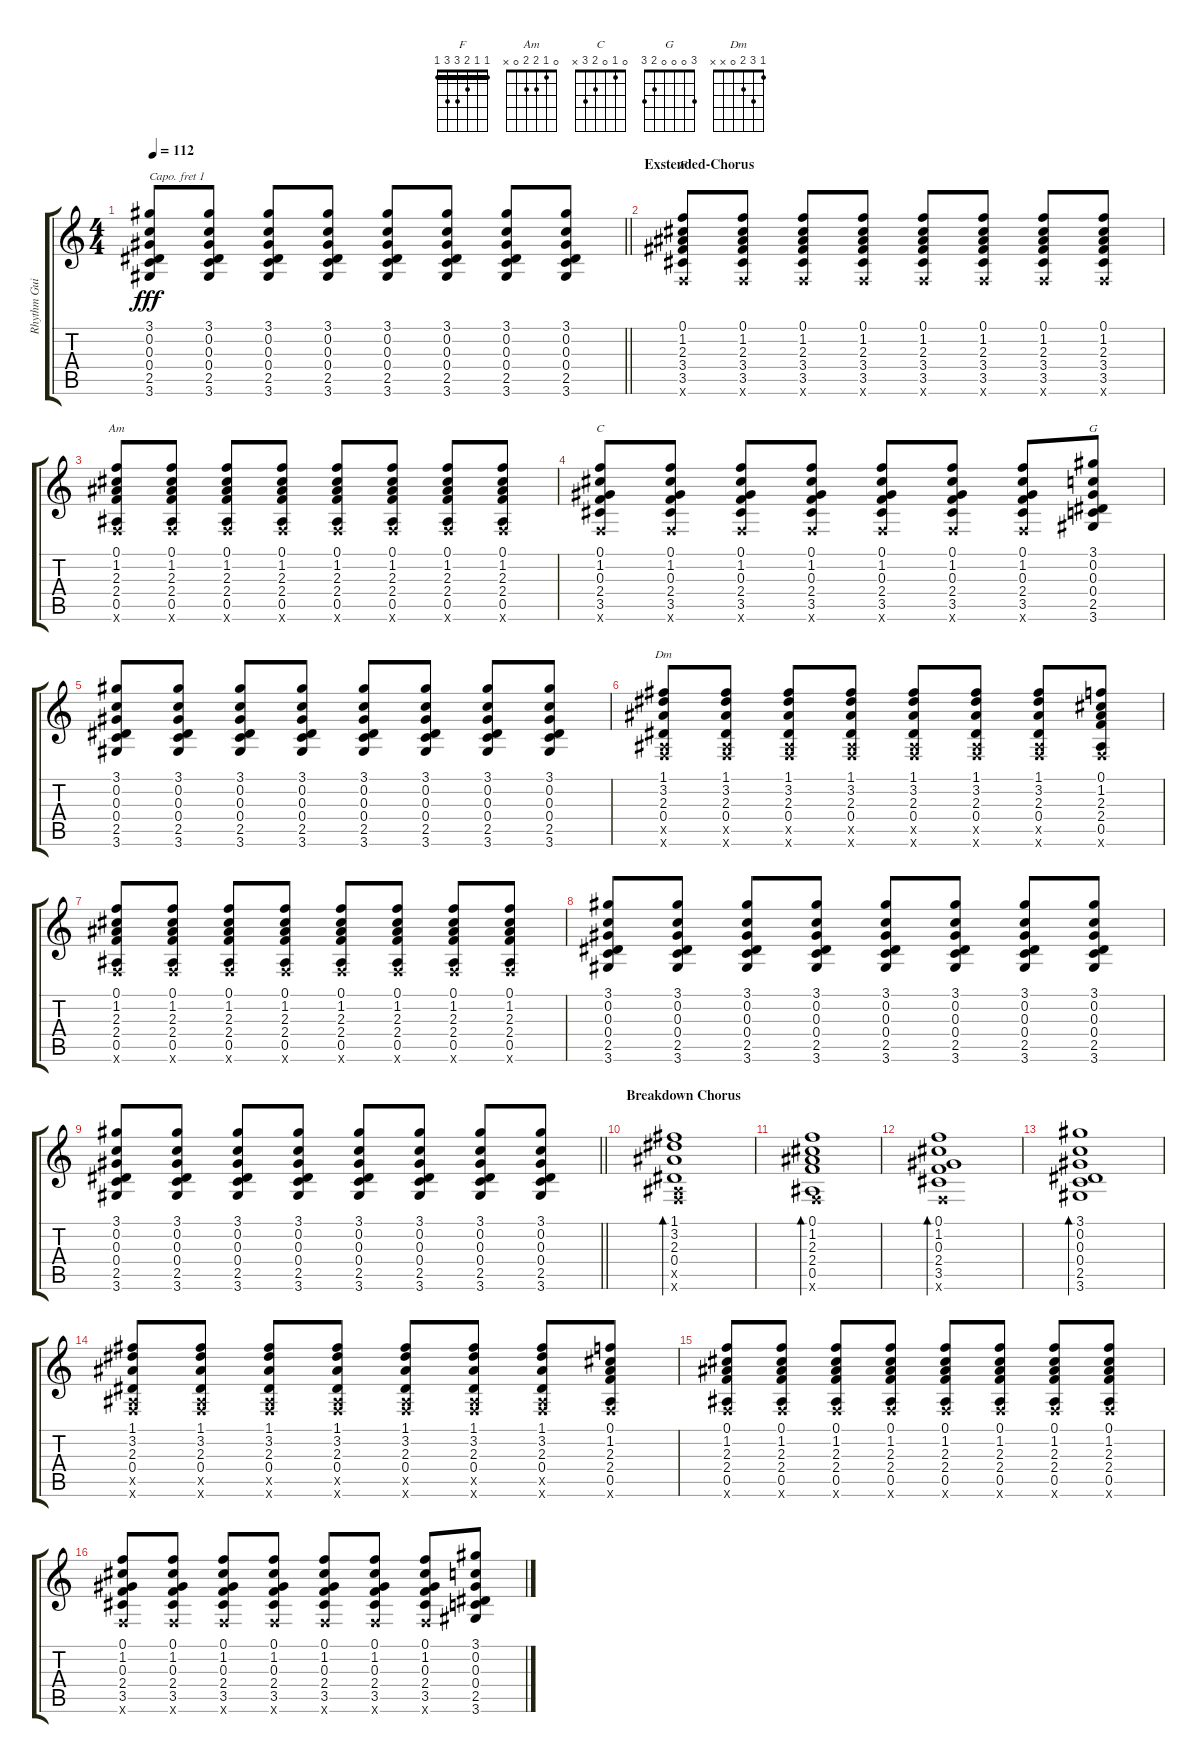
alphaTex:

\track ("Rhythm Guitar (Acoustic)" "Rhythm Gui") {instrument acousticguitarsteel}
\staff {score tabs}
\capo 1
\tuning (E4 B3 G3 D3 A2 E2) {hide}
\chord ("F" 1 1 2 3 3 1) {barre 1}
\chord ("Am" 0 1 2 2 0 x)
\chord ("C" 0 1 0 2 3 x)
\chord ("G" 3 0 0 0 2 3)
\chord ("Dm" 1 3 2 0 x x)
\ts (4 4)
\tempo 112
\clef g2
\barLineRight lightlight
\ks c
(3.1 0.2 0.3 0.4 2.5 3.6).8{dy fff} (3.1 0.2 0.3 0.4 2.5 3.6).8 (3.1 0.2 0.3 0.4 2.5 3.6).8 (3.1 0.2 0.3 0.4 2.5 3.6).8 (3.1 0.2 0.3 0.4 2.5 3.6).8 (3.1 0.2 0.3 0.4 2.5 3.6).8 (3.1 0.2 0.3 0.4 2.5 3.6).8 (3.1 0.2 0.3 0.4 2.5 3.6).8 |
\section ("" "Exstended-Chorus")
(0.1 1.2 2.3 3.4 3.5 0.6{x}).8{ch "F"} (0.1 1.2 2.3 3.4 3.5 0.6{x}).8 (0.1 1.2 2.3 3.4 3.5 0.6{x}).8 (0.1 1.2 2.3 3.4 3.5 0.6{x}).8 (0.1 1.2 2.3 3.4 3.5 0.6{x}).8 (0.1 1.2 2.3 3.4 3.5 0.6{x}).8 (0.1 1.2 2.3 3.4 3.5 0.6{x}).8 (0.1 1.2 2.3 3.4 3.5 0.6{x}).8 |
(0.1 1.2 2.3 2.4 0.5 0.6{x}).8{ch "Am"} (0.1 1.2 2.3 2.4 0.5 0.6{x}).8 (0.1 1.2 2.3 2.4 0.5 0.6{x}).8 (0.1 1.2 2.3 2.4 0.5 0.6{x}).8 (0.1 1.2 2.3 2.4 0.5 0.6{x}).8 (0.1 1.2 2.3 2.4 0.5 0.6{x}).8 (0.1 1.2 2.3 2.4 0.5 0.6{x}).8 (0.1 1.2 2.3 2.4 0.5 0.6{x}).8 |
(0.1 1.2 0.3 2.4 3.5 0.6{x}).8{ch "C"} (0.1 1.2 0.3 2.4 3.5 0.6{x}).8 (0.1 1.2 0.3 2.4 3.5 0.6{x}).8 (0.1 1.2 0.3 2.4 3.5 0.6{x}).8 (0.1 1.2 0.3 2.4 3.5 0.6{x}).8 (0.1 1.2 0.3 2.4 3.5 0.6{x}).8 (0.1 1.2 0.3 2.4 3.5 0.6{x}).8 (3.1 0.2 0.3 0.4 2.5 3.6).8{ch "G"} |
(3.1 0.2 0.3 0.4 2.5 3.6).8 (3.1 0.2 0.3 0.4 2.5 3.6).8 (3.1 0.2 0.3 0.4 2.5 3.6).8 (3.1 0.2 0.3 0.4 2.5 3.6).8 (3.1 0.2 0.3 0.4 2.5 3.6).8 (3.1 0.2 0.3 0.4 2.5 3.6).8 (3.1 0.2 0.3 0.4 2.5 3.6).8 (3.1 0.2 0.3 0.4 2.5 3.6).8 |
(1.1 3.2 2.3 0.4 0.5{x} 0.6{x}).8{ch "Dm"} (1.1 3.2 2.3 0.4 0.5{x} 0.6{x}).8 (1.1 3.2 2.3 0.4 0.5{x} 0.6{x}).8 (1.1 3.2 2.3 0.4 0.5{x} 0.6{x}).8 (1.1 3.2 2.3 0.4 0.5{x} 0.6{x}).8 (1.1 3.2 2.3 0.4 0.5{x} 0.6{x}).8 (1.1 3.2 2.3 0.4 0.5{x} 0.6{x}).8 (0.1 1.2 2.3 2.4 0.5 0.6{x}).8 |
(0.1 1.2 2.3 2.4 0.5 0.6{x}).8 (0.1 1.2 2.3 2.4 0.5 0.6{x}).8 (0.1 1.2 2.3 2.4 0.5 0.6{x}).8 (0.1 1.2 2.3 2.4 0.5 0.6{x}).8 (0.1 1.2 2.3 2.4 0.5 0.6{x}).8 (0.1 1.2 2.3 2.4 0.5 0.6{x}).8 (0.1 1.2 2.3 2.4 0.5 0.6{x}).8 (0.1 1.2 2.3 2.4 0.5 0.6{x}).8 |
(3.1 0.2 0.3 0.4 2.5 3.6).8 (3.1 0.2 0.3 0.4 2.5 3.6).8 (3.1 0.2 0.3 0.4 2.5 3.6).8 (3.1 0.2 0.3 0.4 2.5 3.6).8 (3.1 0.2 0.3 0.4 2.5 3.6).8 (3.1 0.2 0.3 0.4 2.5 3.6).8 (3.1 0.2 0.3 0.4 2.5 3.6).8 (3.1 0.2 0.3 0.4 2.5 3.6).8 |
\barLineRight lightlight
(3.1 0.2 0.3 0.4 2.5 3.6).8 (3.1 0.2 0.3 0.4 2.5 3.6).8 (3.1 0.2 0.3 0.4 2.5 3.6).8 (3.1 0.2 0.3 0.4 2.5 3.6).8 (3.1 0.2 0.3 0.4 2.5 3.6).8 (3.1 0.2 0.3 0.4 2.5 3.6).8 (3.1 0.2 0.3 0.4 2.5 3.6).8 (3.1 0.2 0.3 0.4 2.5 3.6).8 |
\section ("" "Breakdown Chorus")
(1.1 3.2 2.3 0.4 0.5{x} 0.6{x}).1{bd 60} |
(0.1 1.2 2.3 2.4 0.5 0.6{x}).1{bd 60} |
(0.1 1.2 0.3 2.4 3.5 0.6{x}).1{bd 60} |
(3.1 0.2 0.3 0.4 2.5 3.6).1{bd 60} |
(1.1 3.2 2.3 0.4 0.5{x} 0.6{x}).8 (1.1 3.2 2.3 0.4 0.5{x} 0.6{x}).8 (1.1 3.2 2.3 0.4 0.5{x} 0.6{x}).8 (1.1 3.2 2.3 0.4 0.5{x} 0.6{x}).8 (1.1 3.2 2.3 0.4 0.5{x} 0.6{x}).8 (1.1 3.2 2.3 0.4 0.5{x} 0.6{x}).8 (1.1 3.2 2.3 0.4 0.5{x} 0.6{x}).8 (0.1 1.2 2.3 2.4 0.5 0.6{x}).8 |
(0.1 1.2 2.3 2.4 0.5 0.6{x}).8 (0.1 1.2 2.3 2.4 0.5 0.6{x}).8 (0.1 1.2 2.3 2.4 0.5 0.6{x}).8 (0.1 1.2 2.3 2.4 0.5 0.6{x}).8 (0.1 1.2 2.3 2.4 0.5 0.6{x}).8 (0.1 1.2 2.3 2.4 0.5 0.6{x}).8 (0.1 1.2 2.3 2.4 0.5 0.6{x}).8 (0.1 1.2 2.3 2.4 0.5 0.6{x}).8 |
(0.1 1.2 0.3 2.4 3.5 0.6{x}).8 (0.1 1.2 0.3 2.4 3.5 0.6{x}).8 (0.1 1.2 0.3 2.4 3.5 0.6{x}).8 (0.1 1.2 0.3 2.4 3.5 0.6{x}).8 (0.1 1.2 0.3 2.4 3.5 0.6{x}).8 (0.1 1.2 0.3 2.4 3.5 0.6{x}).8 (0.1 1.2 0.3 2.4 3.5 0.6{x}).8 (3.1 0.2 0.3 0.4 2.5 3.6).8
